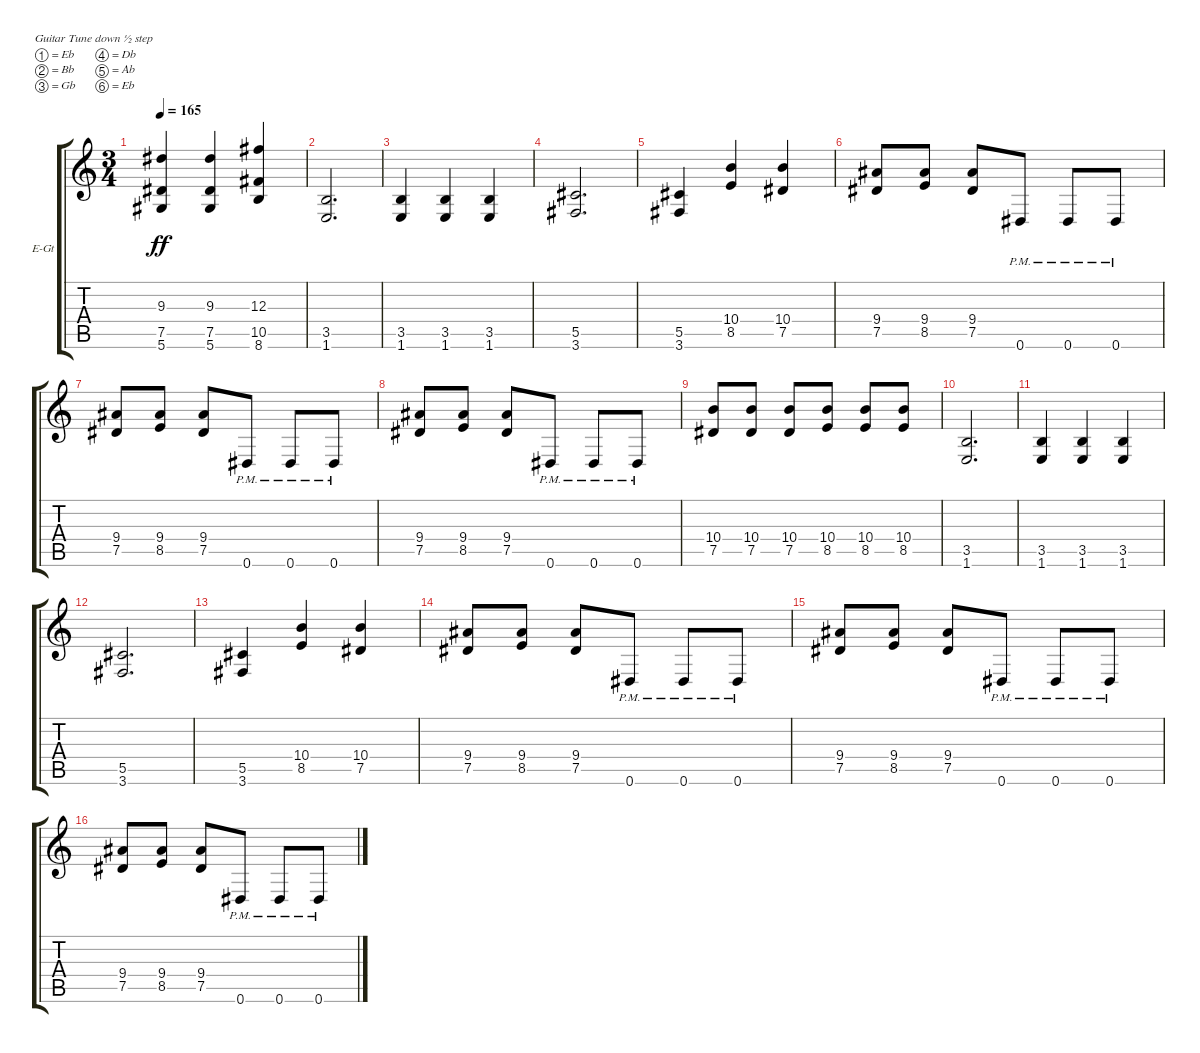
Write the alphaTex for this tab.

\bracketExtendMode groupsimilarinstruments
\firstSystemTrackNameOrientation horizontal
\otherSystemsTrackNameOrientation horizontal
\track ("Electric Guitar 2" "E-Gt") {instrument distortionguitar}
\staff {score tabs}
\tuning (Eb4 Bb3 Gb3 Db3 Ab2 Eb2)
\ts (3 4)
\tempo 165
\clef g2
\ks c
(5.6 7.5 9.3).4{dy ff} (5.6 7.5 9.3).4 (8.6 10.5 12.3).4 |
(1.6 3.5).2{d} |
(1.6 3.5).4 (1.6 3.5).4 (3.5 1.6).4 |
(3.6 5.5).2{d} |
(5.5 3.6).4 (8.5 10.4).4 (10.4 7.5).4 |
(7.5 9.4).8 (8.5 9.4).8 (7.5 9.4).8 0.6{pm}.8 0.6{pm}.8 0.6{pm}.8 |
(7.5 9.4).8 (8.5 9.4).8 (7.5 9.4).8 0.6{pm}.8 0.6{pm}.8 0.6{pm}.8 |
(7.5 9.4).8 (8.5 9.4).8 (7.5 9.4).8 0.6{pm}.8 0.6{pm}.8 0.6{pm}.8 |
(10.4 7.5).8 (10.4 7.5).8 (10.4 7.5).8 (10.4 8.5).8 (10.4 8.5).8 (10.4 8.5).8 |
(1.6 3.5).2{d} |
(1.6 3.5).4 (1.6 3.5).4 (3.5 1.6).4 |
(3.6 5.5).2{d} |
(5.5 3.6).4 (8.5 10.4).4 (10.4 7.5).4 |
(7.5 9.4).8 (8.5 9.4).8 (7.5 9.4).8 0.6{pm}.8 0.6{pm}.8 0.6{pm}.8 |
(7.5 9.4).8 (8.5 9.4).8 (7.5 9.4).8 0.6{pm}.8 0.6{pm}.8 0.6{pm}.8 |
(7.5 9.4).8 (8.5 9.4).8 (7.5 9.4).8 0.6{pm}.8 0.6{pm}.8 0.6{pm}.8
